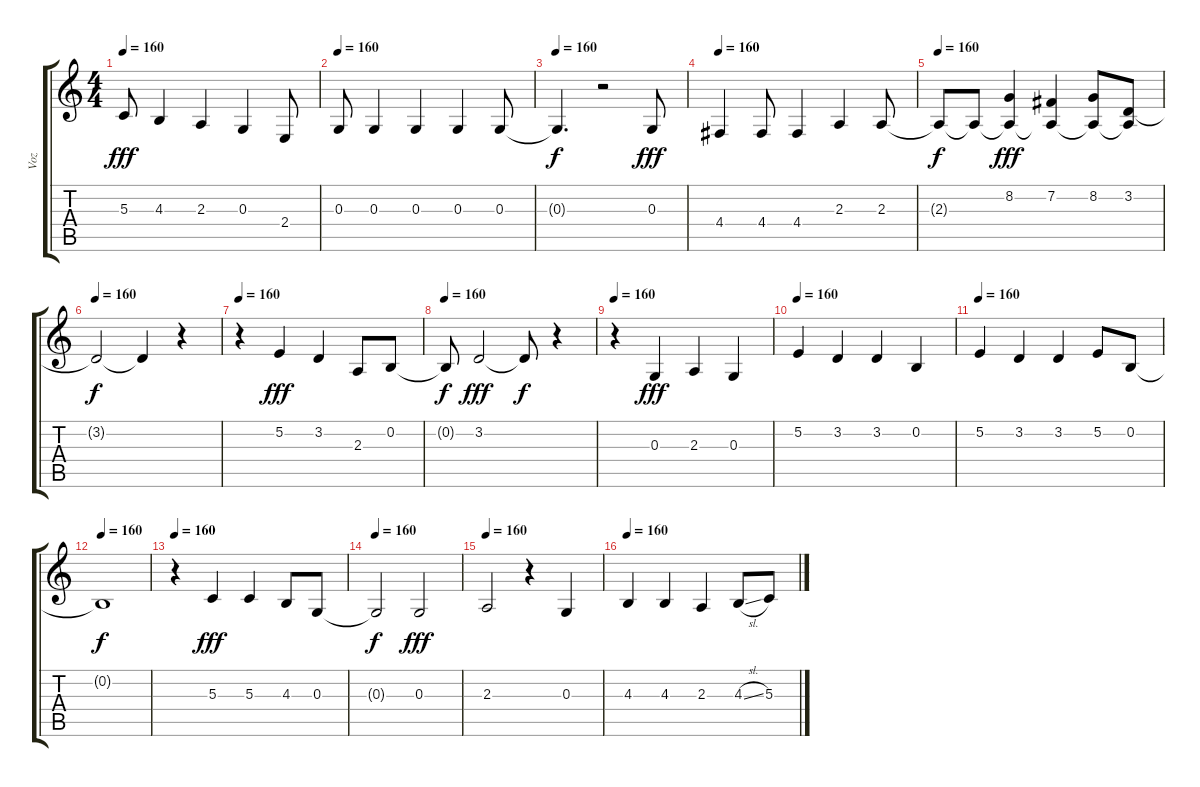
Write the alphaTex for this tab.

\track ("Voz" "Voz") {instrument lead1square}
\staff {score tabs}
\tuning (E4 B3 G3 D3 A2 E2) {hide}
\ts (4 4)
\tempo 160
\clef g2
\ks c
5.3.8{dy fff} 4.3.4 2.3.4 0.3.4 2.4.8 |
\tempo 160
0.3.8 0.3.4 0.3.4 0.3.4 0.3.8 |
\tempo 160
0.3{t}.4{d dy f} r.2 0.3.8{dy fff} |
\tempo 160
4.4.4 4.4.8 4.4.4 2.3.4 2.3.8 |
\tempo 160
2.3{t}.8{dy f} 2.3{t}.8 (8.2 2.3{t}).4{dy fff} (7.2 2.3{t}).4 (8.2 2.3{t}).8 (3.2 2.3{t}).8 |
\tempo 160
3.2{t}.2{dy f} 3.2{t}.4 r.4 |
\tempo 160
r.4 5.2.4{dy fff} 3.2.4 2.3.8 0.2.8 |
\tempo 160
0.2{t}.8{dy f} 3.2.2{dy fff} 3.2{t}.8{dy f} r.4 |
\tempo 160
r.4 0.3.4{dy fff} 2.3.4 0.3.4 |
\tempo 160
5.2.4 3.2.4 3.2.4 0.2.4 |
\tempo 160
5.2.4 3.2.4 3.2.4 5.2.8 0.2.8 |
\tempo 160
0.2{t}.1{dy f} |
\tempo 160
r.4 5.3.4{dy fff} 5.3.4 4.3.8 0.3.8 |
\tempo 160
0.3{t}.2{dy f} 0.3.2{dy fff} |
\tempo 160
2.3.2 r.4 0.3.4 |
\tempo 160
4.3.4 4.3.4 2.3.4 4.3{sl}.8 5.3.8
